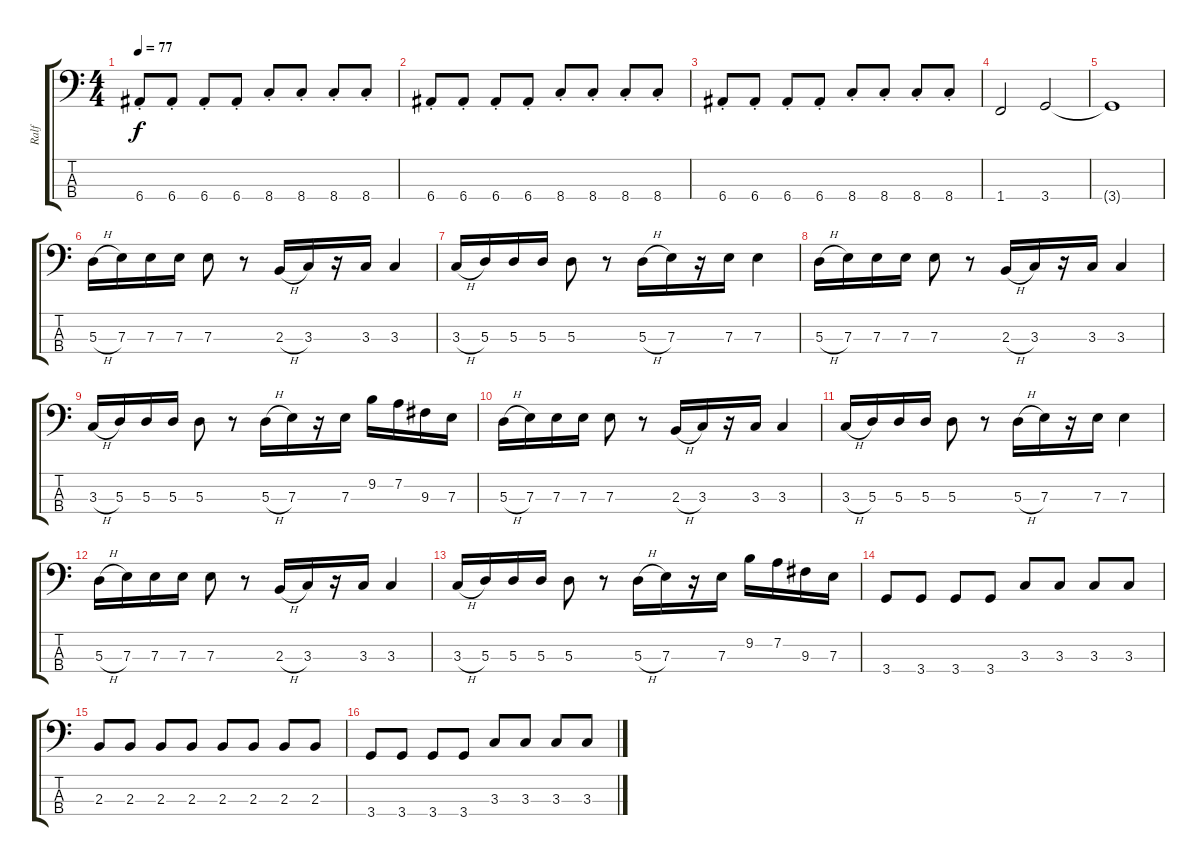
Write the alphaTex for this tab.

\track ("Ralf" "Ralf") {instrument electricbassfinger}
\staff {score tabs}
\tuning (G2 D2 A1 E1) {hide}
\ts (4 4)
\tempo 77
\clef f4
\ks c
6.4{st}.8{dy f} 6.4{st}.8 6.4{st}.8 6.4{st}.8 8.4{st}.8 8.4{st}.8 8.4{st}.8 8.4{st}.8 |
6.4{st}.8 6.4{st}.8 6.4{st}.8 6.4{st}.8 8.4{st}.8 8.4{st}.8 8.4{st}.8 8.4{st}.8 |
6.4{st}.8 6.4{st}.8 6.4{st}.8 6.4{st}.8 8.4{st}.8 8.4{st}.8 8.4{st}.8 8.4{st}.8 |
1.4.2 3.4.2 |
3.4{t}.1 |
5.3{h}.16 7.3.16 7.3.16 7.3.16 7.3.8 r.8 2.3{h}.16 3.3.16 r.16 3.3.16 3.3.4 |
3.3{h}.16 5.3.16 5.3.16 5.3.16 5.3.8 r.8 5.3{h}.16 7.3.16 r.16 7.3.16 7.3.4 |
5.3{h}.16 7.3.16 7.3.16 7.3.16 7.3.8 r.8 2.3{h}.16 3.3.16 r.16 3.3.16 3.3.4 |
3.3{h}.16 5.3.16 5.3.16 5.3.16 5.3.8 r.8 5.3{h}.16 7.3.16 r.16 7.3.16 9.2.16 7.2.16 9.3.16 7.3.16 |
5.3{h}.16 7.3.16 7.3.16 7.3.16 7.3.8 r.8 2.3{h}.16 3.3.16 r.16 3.3.16 3.3.4 |
3.3{h}.16 5.3.16 5.3.16 5.3.16 5.3.8 r.8 5.3{h}.16 7.3.16 r.16 7.3.16 7.3.4 |
5.3{h}.16 7.3.16 7.3.16 7.3.16 7.3.8 r.8 2.3{h}.16 3.3.16 r.16 3.3.16 3.3.4 |
3.3{h}.16 5.3.16 5.3.16 5.3.16 5.3.8 r.8 5.3{h}.16 7.3.16 r.16 7.3.16 9.2.16 7.2.16 9.3.16 7.3.16 |
3.4.8 3.4.8 3.4.8 3.4.8 3.3.8 3.3.8 3.3.8 3.3.8 |
2.3.8 2.3.8 2.3.8 2.3.8 2.3.8 2.3.8 2.3.8 2.3.8 |
3.4.8 3.4.8 3.4.8 3.4.8 3.3.8 3.3.8 3.3.8 3.3.8
